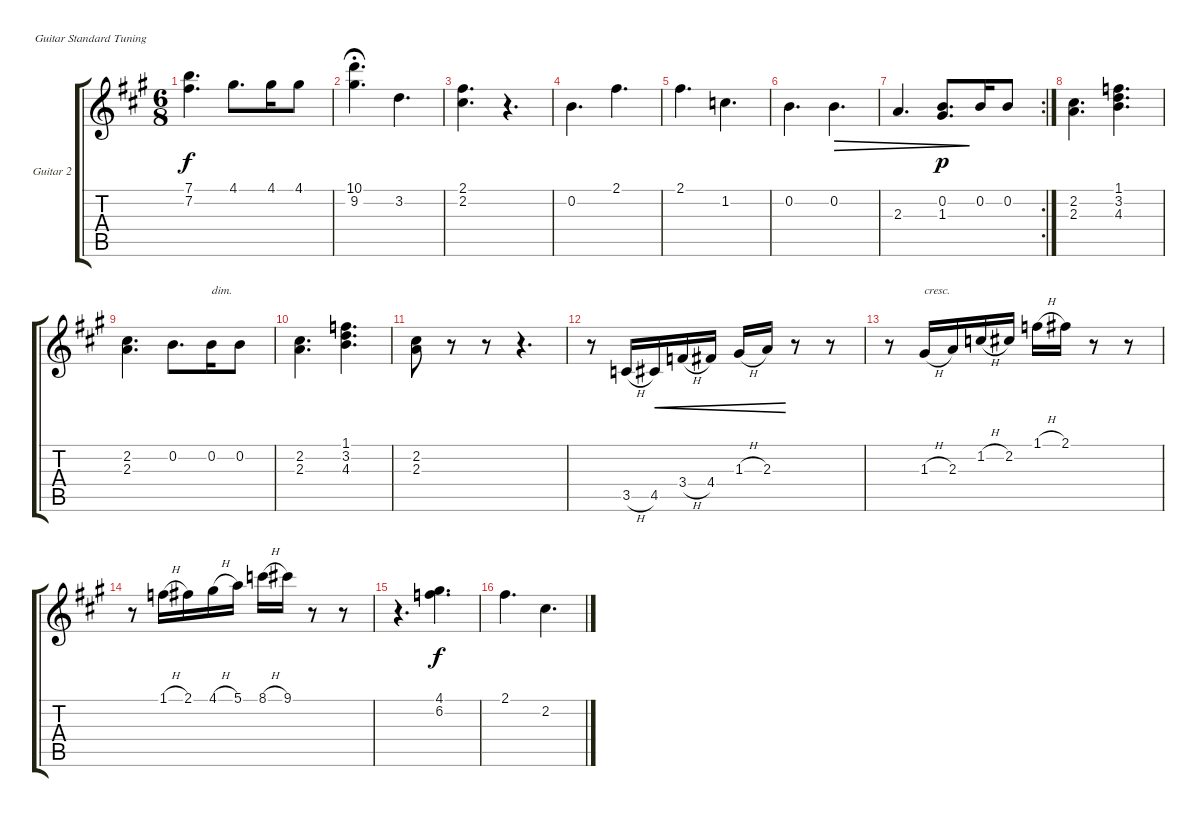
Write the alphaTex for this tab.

\defaultSystemsLayout 4
\bracketExtendMode groupsimilarinstruments
\firstSystemTrackNameOrientation horizontal
\otherSystemsTrackNameOrientation horizontal
\track ("Guitar 2" "Guitar 2") {instrument acousticguitarnylon}
\staff {score tabs}
\tuning (E4 B3 G3 D3 A2 E2)
\ts (6 8)
\tempo (120 hide)
\clef g2
\ks a
(7.2 7.1).4{d dy f} 4.1.8{d} 4.1.16 4.1.8 |
(9.2 10.1).4{d fermata (medium 0.5)} 3.2.4{d} |
(2.2 2.1).4{d} r.4{d} |
0.2.4{d} 2.1.4{d} |
2.1.4{d} 1.2.4{d} |
0.2.4{d} 0.2.4{d dec} |
\rc 2
2.3.4{d dec} (1.3 0.2).8{d dec dy p} 0.2.16 0.2.8 |
(2.3 2.2).4{d} (4.3 3.2 1.1).4{d} |
(2.3 2.2).4{d} 0.2.8{d} 0.2.16{txt "dim."} 0.2.8 |
(2.3 2.2).4{d} (4.3 3.2 1.1).4{d} |
(2.3 2.2).8 r.8 r.8 r.4{d} |
r.8 3.5{h}.16 4.5.16{cre} 3.4{h}.16{cre} 4.4.16{cre} 1.3{h}.16{cre} 2.3.16{cre} r.8 r.8 |
r.8 1.3{h}.16{txt "cresc."} 2.3.16 1.2{h}.16 2.2.16 1.1{h}.16 2.1.16 r.8 r.8 |
r.8 1.1{h}.16 2.1.16 4.1{h}.16 5.1.16 8.1{h}.16 9.1.16 r.8 r.8 |
r.4{d} (6.2 4.1).4{d dy f} |
2.1.4{d} 2.2.4{d}
